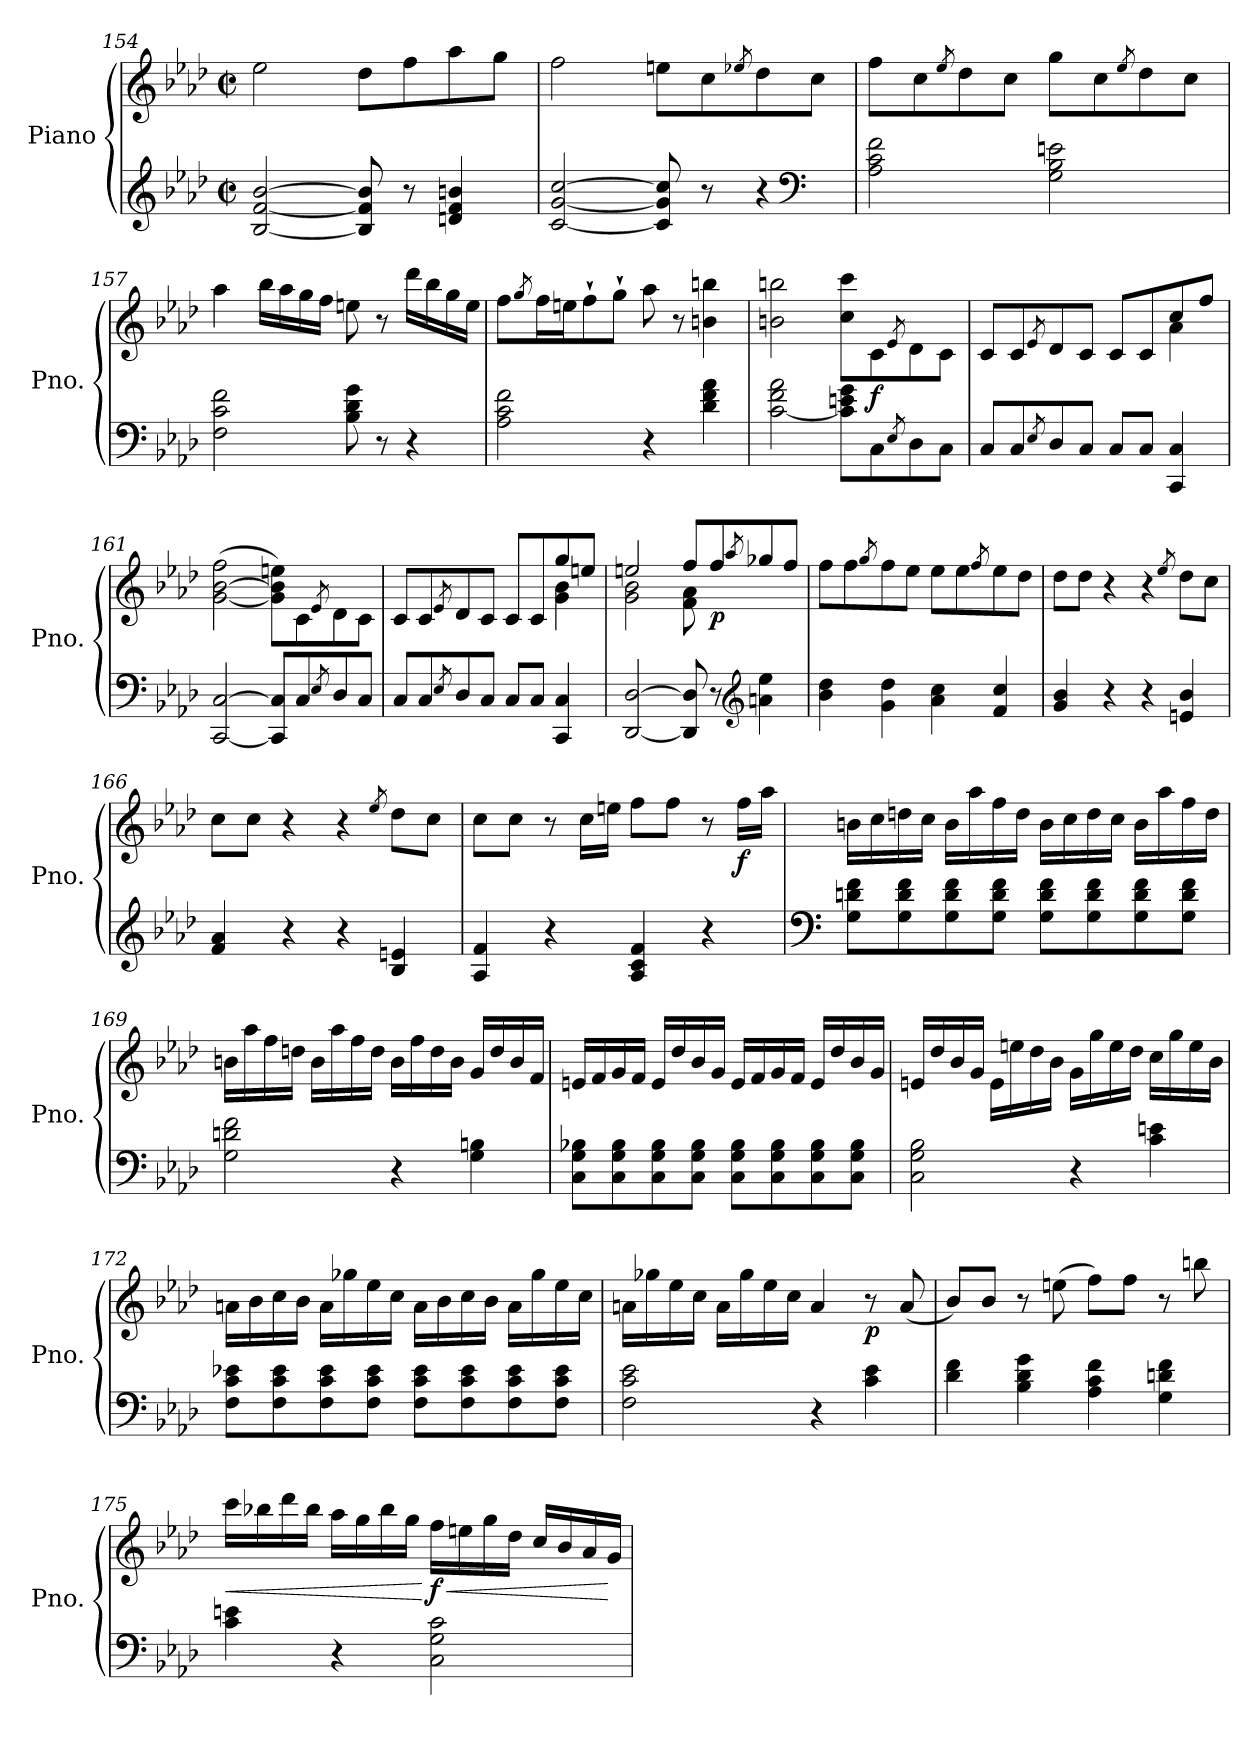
**kern	**kern	**dynam
*part1	*part1	*part1
*staff2	*staff1	*staff1/2
*I"Piano	*	*
*I'Pno.	*	*
!!LO:LB:g=z
*clefG2	*clefG2	*
*k[b-e-a-d-]	*k[b-e-a-d-]	*
*A-:	*A-:	*
*M2/2	*M2/2	*
*met(c|)	*met(c|)	*
=154	=154	=154
[2B-/ [2f/ [2b-/	2ee-\	.
8B-/] 8f/] 8b-/]	8dd-\L	.
8r	8ff\	.
4dn/ 4f/ 4bn/	8aa-\	.
.	8gg\J	.
=155	=155	=155
[2c/ [2g/ [2cc/	2ff\	.
8c/] 8g/] 8cc/]	8een\L	.
8r	8cc\	.
.	8qee-X/	.
4r	8dd-\	.
*clefF4	*	*
.	8cc\J	.
=156	=156	=156
2A-\ 2c\ 2f\	8ff\L	.
.	8cc\	.
.	8qee-/	.
.	8dd-\	.
.	8cc\J	.
2G\ 2B-\ 2en\	8gg\L	.
.	8cc\	.
.	8qee-/	.
.	8dd-\	.
.	8cc\J	.
=157	=157	=157
2F\ 2c\ 2f\	4aa-\	.
.	16bb-\LL	.
.	16aa-\	.
.	16gg\	.
.	16ff\JJ	.
8B-\ 8d-\ 8g\	8een\	.
8r	8r	.
4r	16ddd-\LL	.
.	16bb-\	.
.	16gg\	.
.	16ee\JJ	.
!!LO:PB:g=z
=158	=158	=158
2A-\ 2c\ 2f\	8ff\L	.
.	8qgg/	.
.	16ff\L	.
.	16een\J	.
.	8ff`\	.
.	8gg`\J	.
4r	8aa-\	.
.	8r	.
4d-\ 4f\ 4a-\	4bn\ 4bbn\	.
=159	=159	=159
[2c\ 2f\ 2a-\	2bn\ 2bbn\	.
8c\] 8en\ 8g\L	8cc\ 8ccc\L	.
!	!	!LO:DY:b
8C\	8c\	f
8qE-/	8qe-/	.
8D-\	8d-\	.
8C\J	8c\J	.
=160	=160	=160
*	*^	*
8C/L	8c/L	2ryy	.
8C/	8c/	.	.
8qE-/	8qe-/	.	.
8D-/	8d-/	.	.
8C/J	8c/J	.	.
8C/L	8c/L	4ryy	.
8C/J	8c/	.	.
4CC/ 4C/	8cc/	4a-\	.
.	8ff/J	.	.
*	*v	*v	*
=161	=161	=161
[2CC/ [2C/	([2g\ [2b-\ 2ff\	.
8CC/] 8C/]L	8g\] 8b-\] 8een\L)	.
8C/	8c\	.
8qE-/	8qe-/	.
8D-/	8d-\	.
8C/J	8c\J	.
!!LO:LB:g=z
=162	=162	=162
*	*^	*
8C/L	8c/L	2ryy	.
8C/	8c/	.	.
8qE-/	8qe-/	.	.
8D-/	8d-/	.	.
8C/J	8c/J	.	.
8C/L	8c/L	4ryy	.
8C/J	8c/	.	.
4CC/ 4C/	8gg/	4g\ 4b-\	.
.	8een/J	.	.
!!LO:LB:g=z	!!
=163	=163	=163	=163
[2DD-/ [2D-/	2een/	2g\ 2b-\	.
8DD-/] 8D-/]	8ff/L	8f\ 8a-\	.
!	!	!	!LO:DY:b
8r	8ff/	8ryy	p
*clefG2	*	*	*
.	8qaa-/	.	.
4an\ 4ee-\	8gg-X/	4ryy	.
.	8ff/J	.	.
*	*v	*v	*
=164	=164	=164
4b-\ 4dd-\	8ff\L	.
.	8ff\	.
.	8qgg/	.
4g\ 4dd-\	8ff\	.
.	8ee-\J	.
4a-\ 4cc\	8ee-\L	.
.	8ee-\	.
.	8qff/	.
4f/ 4cc/	8ee-\	.
.	8dd-\J	.
=165	=165	=165
4g/ 4b-/	8dd-\L	.
.	8dd-\J	.
4r	4r	.
4r	4r	.
.	8qee-/	.
4en/ 4b-/	8dd-\L	.
.	8cc\J	.
=166	=166	=166
4f/ 4a-/	8cc\L	.
.	8cc\J	.
4r	4r	.
4r	4r	.
.	8qee-/	.
4B-/ 4en/	8dd-\L	.
.	8cc\J	.
=167	=167	=167
4A-/ 4f/	8cc\L	.
.	8cc\J	.
4r	8r	.
.	16cc\LL	.
.	16een\JJ	.
4A-/ 4c/ 4f/	8ff\L	.
.	8ff\J	.
4r	8r	.
!	!	!LO:DY:b
.	16ff\LL	f
.	16aa-\JJ	.
!!LO:LB:g=z
=168	=168	=168
*clefF4	*	*
8G\ 8dn\ 8f\L	16bn\LL	.
.	16cc\	.
8G\ 8d\ 8f\	16ddn\	.
.	16cc\JJ	.
8G\ 8d\ 8f\	16b\LL	.
.	16aa-\	.
8G\ 8d\ 8f\J	16ff\	.
.	16dd\JJ	.
8G\ 8d\ 8f\L	16b\LL	.
.	16cc\	.
8G\ 8d\ 8f\	16dd\	.
.	16cc\JJ	.
8G\ 8d\ 8f\	16b\LL	.
.	16aa-\	.
8G\ 8d\ 8f\J	16ff\	.
.	16dd\JJ	.
=169	=169	=169
2G\ 2dn\ 2f\	16bn\LL	.
.	16aa-\	.
.	16ff\	.
.	16ddn\JJ	.
.	16b\LL	.
.	16aa-\	.
.	16ff\	.
.	16dd\JJ	.
4r	16b\LL	.
.	16ff\	.
.	16dd\	.
.	16b\JJ	.
4G\ 4Bn\	16g/LL	.
.	16dd/	.
.	16b/	.
.	16f/JJ	.
=170	=170	=170
8C\ 8G\ 8B-X\L	16en/LL	.
.	16f/	.
8C\ 8G\ 8B-\	16g/	.
.	16f/JJ	.
8C\ 8G\ 8B-\	16e/LL	.
.	16dd-/	.
8C\ 8G\ 8B-\J	16b-/	.
.	16g/JJ	.
8C\ 8G\ 8B-\L	16e/LL	.
.	16f/	.
8C\ 8G\ 8B-\	16g/	.
.	16f/JJ	.
8C\ 8G\ 8B-\	16e/LL	.
.	16dd-/	.
8C\ 8G\ 8B-\J	16b-/	.
.	16g/JJ	.
!!LO:LB:g=z
=171	=171	=171
2C\ 2G\ 2B-\	16en/LL	.
.	16dd-/	.
.	16b-/	.
.	16g/JJ	.
.	16e\LL	.
.	16een\	.
.	16dd-\	.
.	16b-\JJ	.
4r	16g\LL	.
.	16gg\	.
.	16ee\	.
.	16dd-\JJ	.
4c\ 4en\	16cc\LL	.
.	16gg\	.
.	16ee\	.
.	16b-\JJ	.
=172	=172	=172
8F\ 8c\ 8e-X\L	16an\LL	.
.	16b-\	.
8F\ 8c\ 8e-\	16cc\	.
.	16b-\JJ	.
8F\ 8c\ 8e-\	16a\LL	.
.	16gg-X\	.
8F\ 8c\ 8e-\J	16ee-\	.
.	16cc\JJ	.
8F\ 8c\ 8e-\L	16a\LL	.
.	16b-\	.
8F\ 8c\ 8e-\	16cc\	.
.	16b-\JJ	.
8F\ 8c\ 8e-\	16a\LL	.
.	16gg-\	.
8F\ 8c\ 8e-\J	16ee-\	.
.	16cc\JJ	.
=173	=173	=173
2F\ 2c\ 2e-\	16an\LL	.
.	16gg-X\	.
.	16ee-\	.
.	16cc\JJ	.
.	16a\LL	.
.	16gg-\	.
.	16ee-\	.
.	16cc\JJ	.
4r	4a/	.
!	!	!LO:DY:b
4c\ 4e-\	8r	p
.	(8a/	.
!!LO:LB:g=z
=174	=174	=174
4d-\ 4f\	8b-/L)	.
.	8b-/J	.
4B-\ 4d-\ 4g\	8r	.
.	(8een\	.
4A-\ 4c\ 4f\	8ff\L)	.
.	8ff\J	.
4G\ 4dn\ 4f\	8r	.
.	8bbn\	.
!!LO:PB:g=z
=175	=175	=175
!	!	!LO:HP:b
4c\ 4en\	16ccc\LL	<
.	16bb-X\	.
.	16ddd-\	.
.	16bb-\JJ	.
4r	16aa-\LL	.
.	16gg\	.
.	16bb-\	.
.	16gg\JJ	.
!	!	!LO:HP:n=1:b
!	!	!LO:DY:n=1:b
2C\ 2G\ 2c\	16ff\LL	[ < f
.	16een\	.
.	16gg\	.
.	16dd-\JJ	.
.	16cc/LL	.
.	16b-/	.
.	16a-/	.
.	16g/JJ	[
=	=	=
*-	*-	*-
